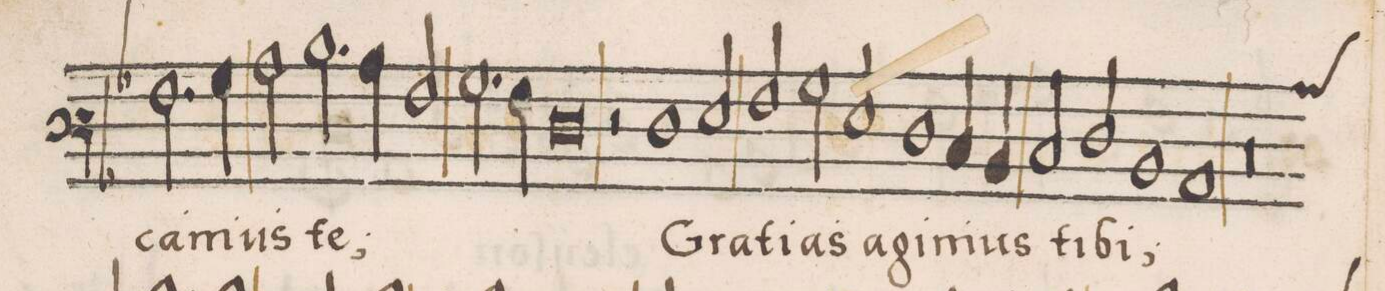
**kern	**text
*I"BASSVS	*
*clefF3	*
*k[b-]	*
*met(C|)	*
*M2/1	*
2.A\	-ca-
4B-\	.
2c\	-mus
2.d\	te,
=29-	=29-
4c\	.
2A/	.
2.B-\	.
4A\	.
=30-	=30-
0F\	.
=31-	=31-
2r	.
1F\	Gra-
2G/	.
=32-	=32-
2A/	-ti-
2B-\	-as
2G/	a-
1F\	-gi-
=33-	=33-
4E/	-mus
4D/	.
2E/	ti-
2F/	.
=34-	=34-
1D/	-bi;
1C/	.
=35-	=35-
*custos:c	*
0r	.
=36-	=36-
*-	*-
